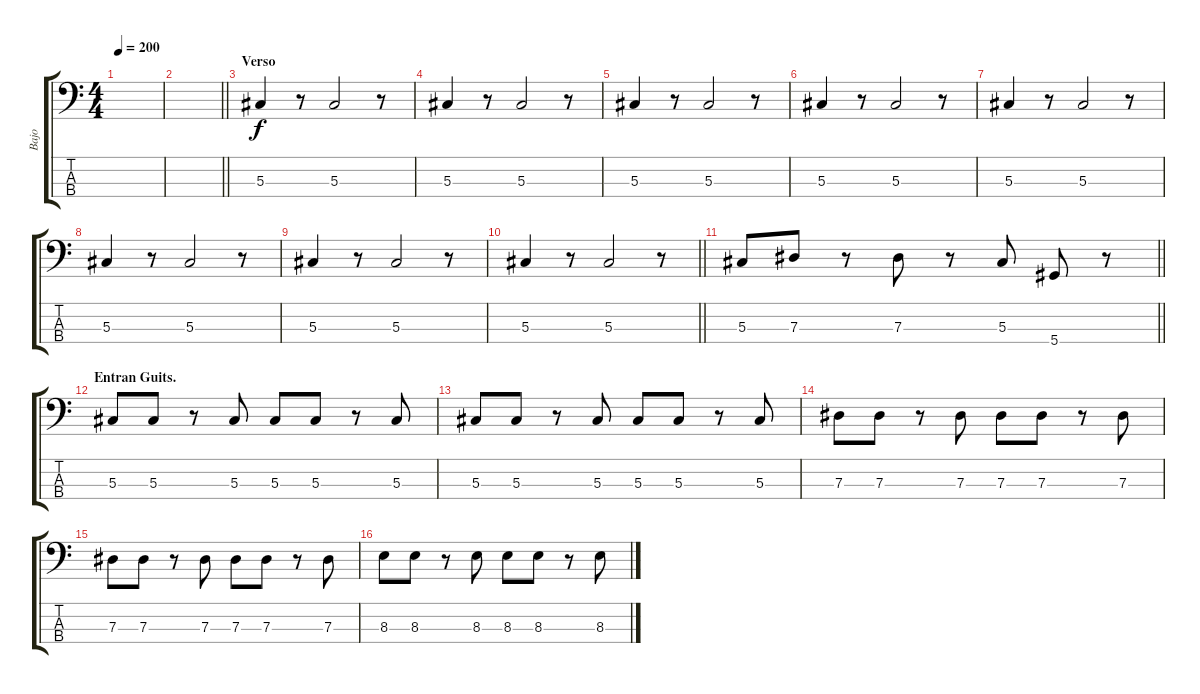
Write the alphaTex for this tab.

\track ("Bajo" "Bajo") {instrument electricbasspick}
\staff {score tabs}
\tuning (Gb2 Db2 Ab1 Eb1) {hide}
\ts (4 4)
\tempo 200
\clef f4
\ks c
|
\barLineRight lightlight
|
\section ("" "Verso")
5.3.4 r.8 5.3.2 r.8 |
5.3.4 r.8 5.3.2 r.8 |
5.3.4 r.8 5.3.2 r.8 |
5.3.4 r.8 5.3.2 r.8 |
5.3.4 r.8 5.3.2 r.8 |
5.3.4 r.8 5.3.2 r.8 |
5.3.4 r.8 5.3.2 r.8 |
\barLineRight lightlight
5.3.4 r.8 5.3.2 r.8 |
\barLineRight lightlight
5.3.8 7.3.8 r.8 7.3.8 r.8 5.3.8 5.4.8 r.8 |
\section ("" "Entran Guits.")
5.3.8 5.3.8 r.8 5.3.8 5.3.8 5.3.8 r.8 5.3.8 |
5.3.8 5.3.8 r.8 5.3.8 5.3.8 5.3.8 r.8 5.3.8 |
7.3.8 7.3.8 r.8 7.3.8 7.3.8 7.3.8 r.8 7.3.8 |
7.3.8 7.3.8 r.8 7.3.8 7.3.8 7.3.8 r.8 7.3.8 |
8.3.8 8.3.8 r.8 8.3.8 8.3.8 8.3.8 r.8 8.3.8
